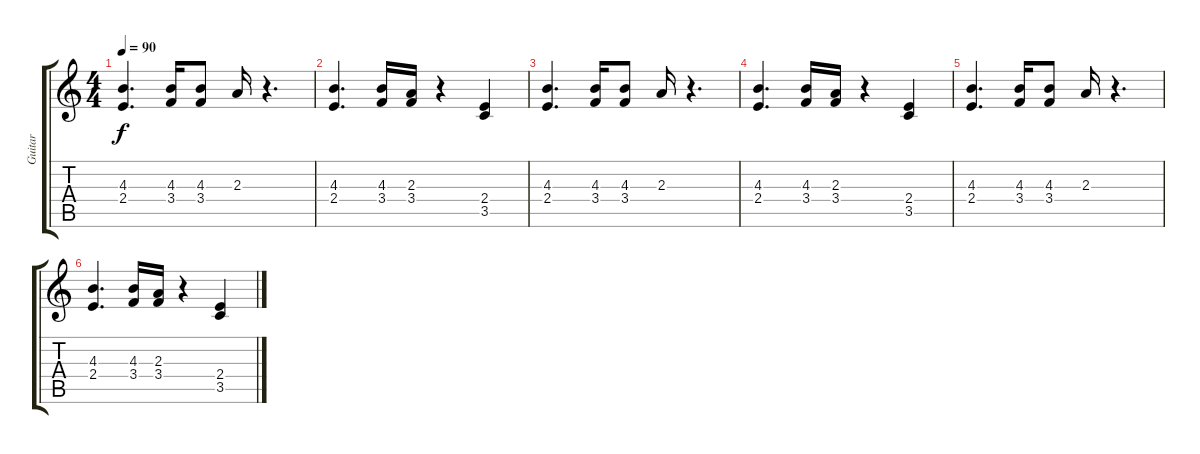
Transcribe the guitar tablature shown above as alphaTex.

\track ("Guitar" "Guitar") {instrument distortionguitar}
\staff {score tabs}
\tuning (E4 B3 G3 D3 A2 E2) {hide}
\ts (4 4)
\tempo 90
\clef g2
\ks c
(4.3 2.4).4{d dy f} (4.3 3.4).16 (4.3 3.4).8 2.3.16 r.4{d} |
(4.3 2.4).4{d} (4.3 3.4).16 (2.3 3.4).16 r.4 (2.4 3.5).4 |
(4.3 2.4).4{d volume 2} (4.3 3.4).16 (4.3 3.4).8 2.3.16 r.4{d} |
(4.3 2.4).4{d} (4.3 3.4).16 (2.3 3.4).16 r.4 (2.4 3.5).4 |
(4.3 2.4).4{d} (4.3 3.4).16 (4.3 3.4).8 2.3.16 r.4{d} |
(4.3 2.4).4{d} (4.3 3.4).16 (2.3 3.4).16 r.4 (2.4 3.5).4
